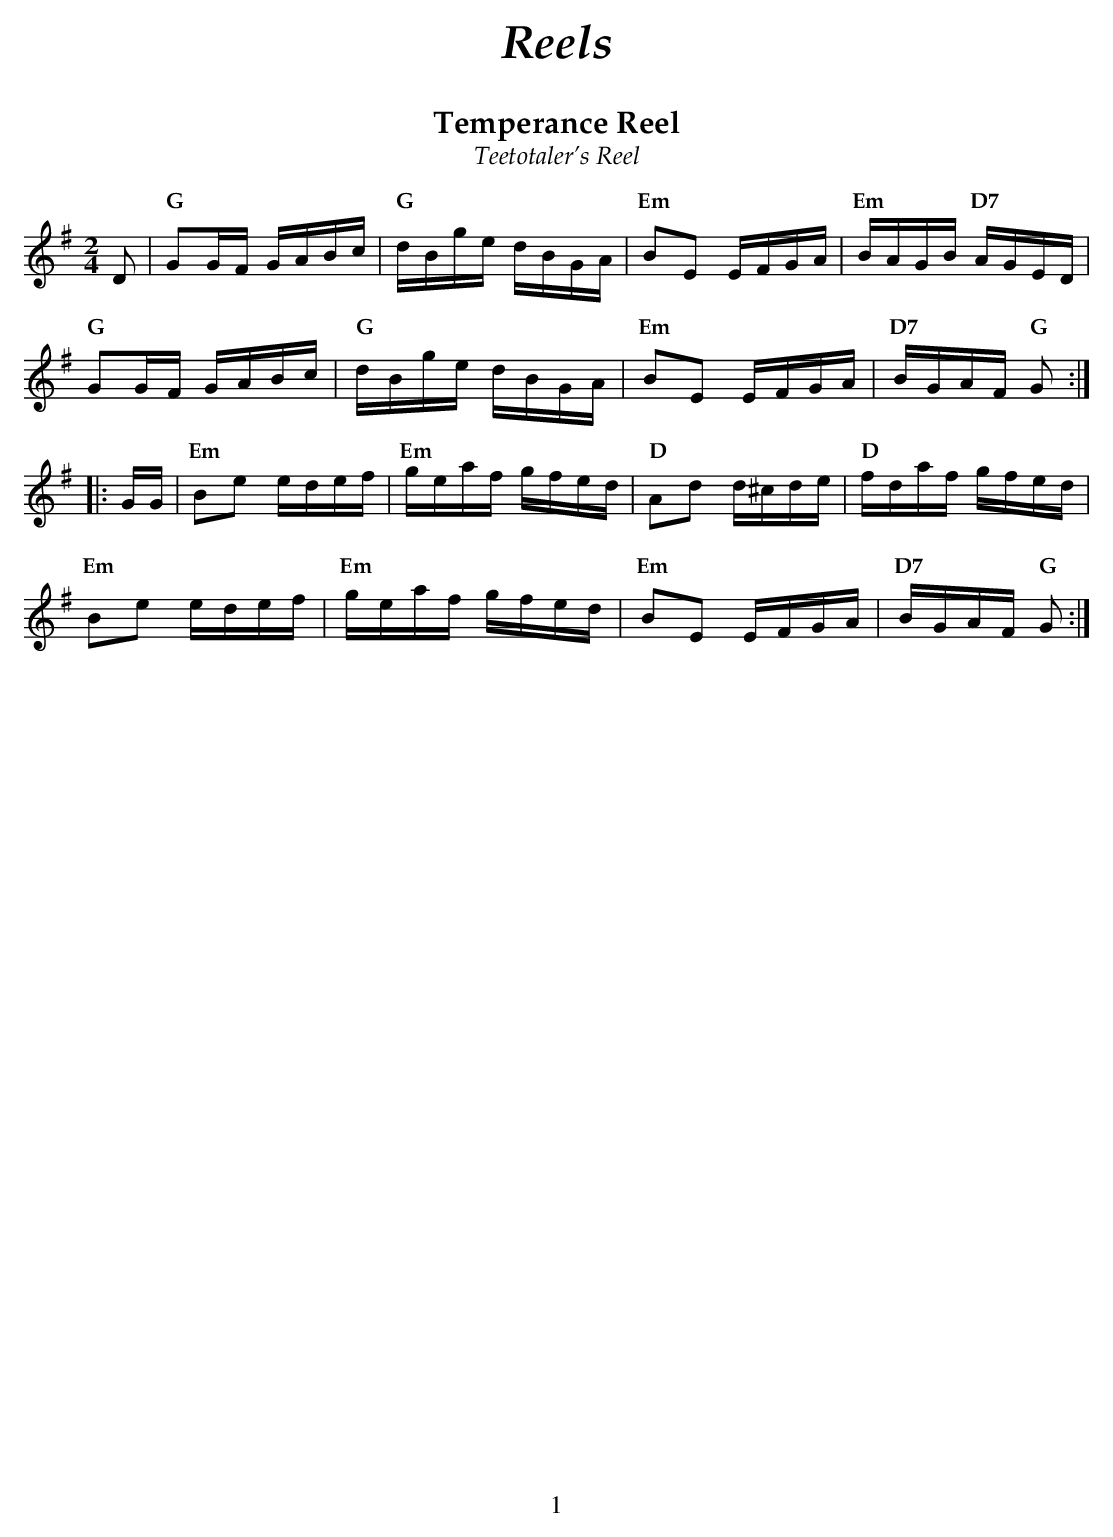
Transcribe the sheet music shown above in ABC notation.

X:1
T:Temperance Reel
T:Teetotaler's Reel
M:2/4
L:1/16
K:G
  D2 |\
"G" G2GF GABc | "G" dBge dBGA | "Em" B2E2 EFGA | "Em"  BAGB "D7" AGED |
"G" G2GF GABc | "G" dBge dBGA | "Em" B2E2 EFGA | "D7" BGAF "G"  G2   :|
|:GG |\
"Em" B2e2 edef | "Em" geaf gfed | "D"  A2d2 d^cde | "D"  fdaf     gfed |
"Em" B2e2 edef | "Em" geaf gfed | "Em" B2E2 EFGA  | "D7" BGAF "G" G2  :|
